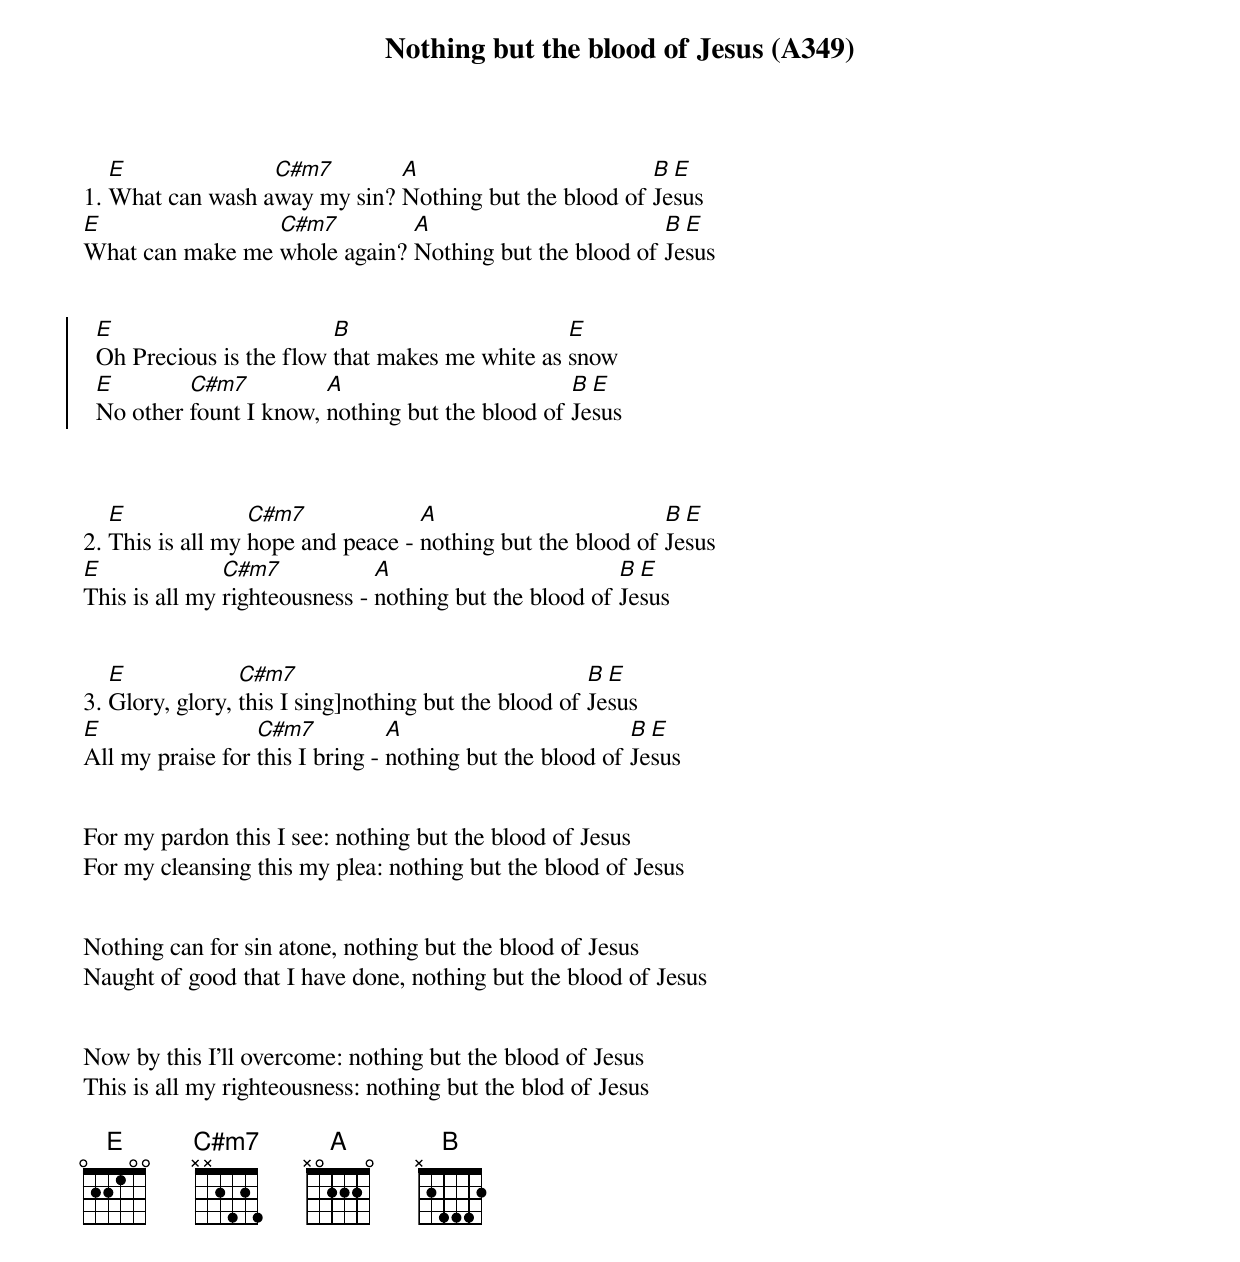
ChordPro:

{title: Nothing but the blood of Jesus (A349)}
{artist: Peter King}

1. [E]What can wash a[C#m7]way my sin? [A]Nothing but the blood of [B]Je[E]sus
[E]What can make me [C#m7]whole again? [A]Nothing but the blood of [B]Je[E]sus


{soc}
  [E]Oh Precious is the flow [B]that makes me white as [E]snow
  [E]No other [C#m7]fount I know, [A]nothing but the blood of [B]Je[E]sus
 {eoc}



2. [E]This is all my [C#m7]hope and peace - [A]nothing but the blood of [B]Je[E]sus
[E]This is all my [C#m7]righteousness - [A]nothing but the blood of [B]Je[E]sus


3. [E]Glory, glory, [C#m7]this I sing]nothing but the blood of [B]Je[E]sus
[E]All my praise for [C#m7]this I bring - [A]nothing but the blood of [B]Je[E]sus


For my pardon this I see: nothing but the blood of Jesus
For my cleansing this my plea: nothing but the blood of Jesus


Nothing can for sin atone, nothing but the blood of Jesus
Naught of good that I have done, nothing but the blood of Jesus


Now by this I'll overcome: nothing but the blood of Jesus
This is all my righteousness: nothing but the blod of Jesus

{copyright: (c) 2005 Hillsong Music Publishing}
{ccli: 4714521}
